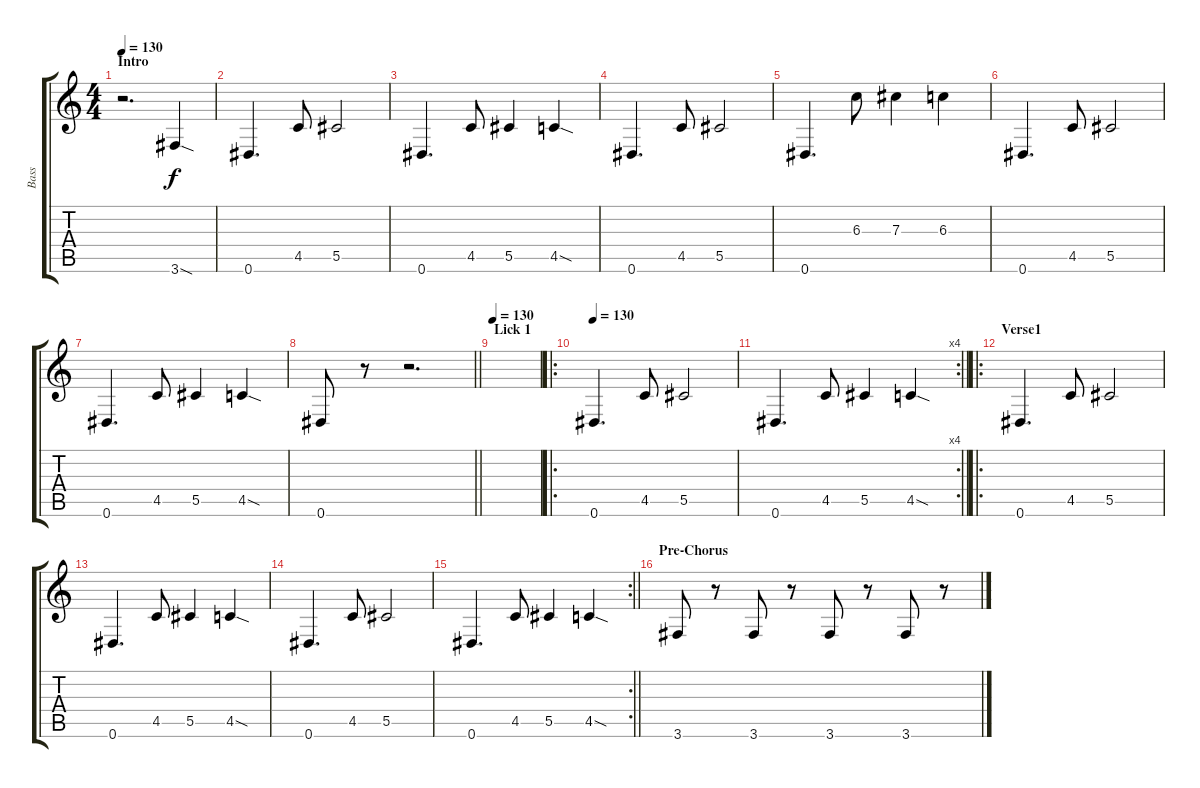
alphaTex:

\track ("Bass" "Bass") {instrument electricbasspick}
\staff {score tabs}
\tuning (Eb4 Bb3 Gb3 Db3 Ab2 Eb2) {hide}
\ts (4 4)
\section ("" "Intro")
\tempo 130
\clef g2
\ks c
r.2{d dy f instrument electricbasspick} 3.6{sod}.4 |
0.6.4{d} 4.5.8 5.5.2 |
0.6.4{d} 4.5.8 5.5.4 4.5{sod}.4 |
0.6.4{d} 4.5.8 5.5.2 |
0.6.4{d} 6.3.8 7.3.4 6.3.4 |
0.6.4{d} 4.5.8 5.5.2 |
0.6.4{d} 4.5.8 5.5.4 4.5{sod}.4 |
\barLineRight lightlight
0.6.8 r.8 r.2{d} |
\section ("" "Lick 1")
\tempo 130
|
\ro
\tempo 130
0.6.4{d} 4.5.8 5.5.2 |
\rc 4
\barLineRight lightlight
0.6.4{d} 4.5.8 5.5.4 4.5{sod}.4 |
\ro
\section ("" "Verse1")
0.6.4{d} 4.5.8 5.5.2 |
0.6.4{d} 4.5.8 5.5.4 4.5{sod}.4 |
0.6.4{d} 4.5.8 5.5.2 |
\rc 2
\barLineRight lightlight
0.6.4{d} 4.5.8 5.5.4 4.5{sod}.4 |
\section ("" "Pre-Chorus")
3.6.8 r.8 3.6.8 r.8 3.6.8 r.8 3.6.8 r.8
